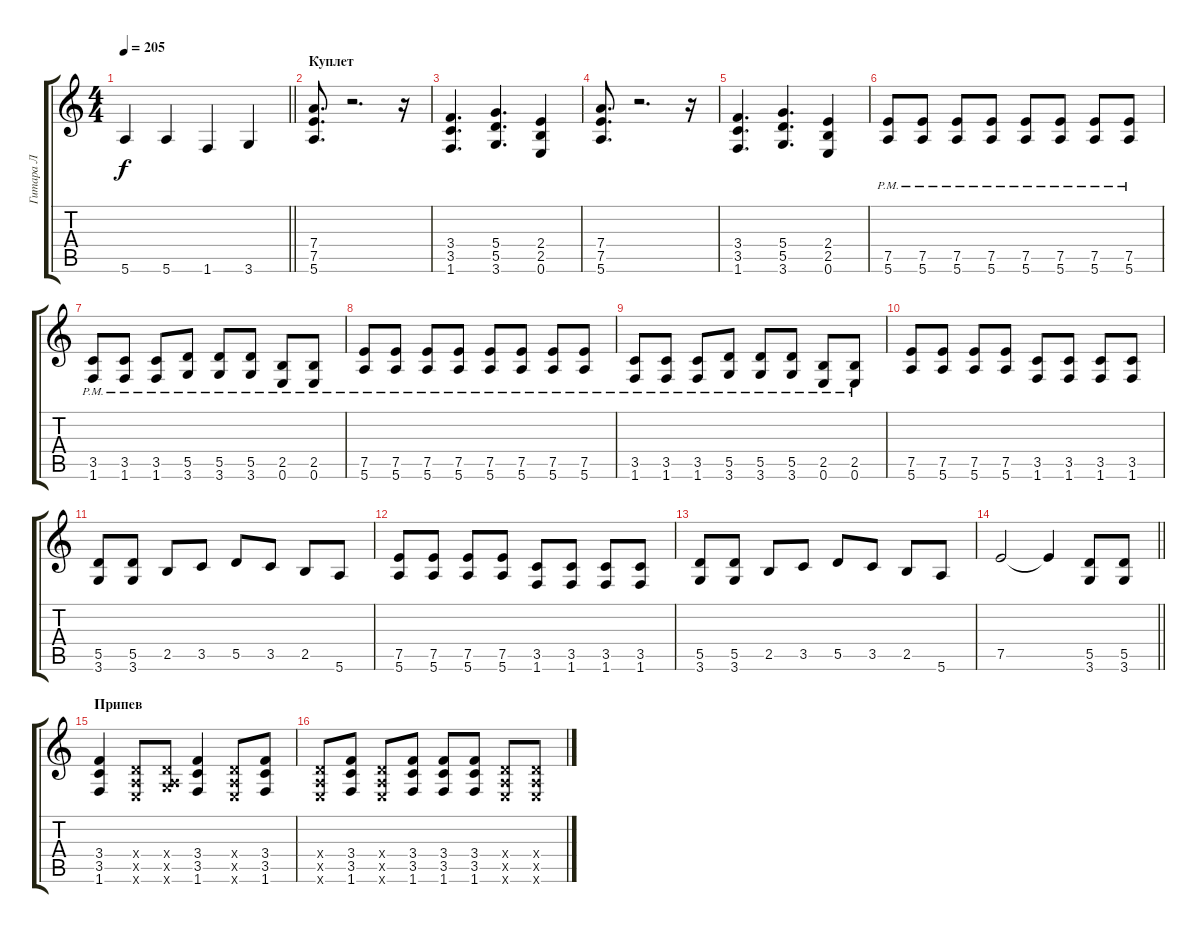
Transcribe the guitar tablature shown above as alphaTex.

\track ("Гитара Л" "Гитара Л") {instrument distortionguitar}
\staff {score tabs}
\tuning (E4 B3 G3 D3 A2 E2) {hide}
\ts (4 4)
\tempo 205
\clef g2
\barLineRight lightlight
\ks c
5.6.4{dy f} 5.6.4 1.6.4 3.6.4 |
\section ("" "Куплет")
(7.4 7.5 5.6).8{d} r.2{d} r.16 |
(3.4 3.5 1.6).4{d} (5.4 5.5 3.6).4{d} (2.4 2.5 0.6).4 |
(7.4 7.5 5.6).8{d} r.2{d} r.16 |
(3.4 3.5 1.6).4{d} (5.4 5.5 3.6).4{d} (2.4 2.5 0.6).4 |
(7.5{pm} 5.6{pm}).8 (7.5{pm} 5.6{pm}).8 (7.5{pm} 5.6{pm}).8 (7.5{pm} 5.6{pm}).8 (7.5{pm} 5.6{pm}).8 (7.5{pm} 5.6{pm}).8 (7.5{pm} 5.6{pm}).8 (7.5{pm} 5.6{pm}).8 |
(3.5{pm} 1.6{pm}).8 (3.5{pm} 1.6{pm}).8 (3.5{pm} 1.6{pm}).8 (5.5{pm} 3.6{pm}).8 (5.5{pm} 3.6{pm}).8 (5.5{pm} 3.6{pm}).8 (2.5{pm} 0.6{pm}).8 (2.5{pm} 0.6{pm}).8 |
(7.5{pm} 5.6{pm}).8 (7.5{pm} 5.6{pm}).8 (7.5{pm} 5.6{pm}).8 (7.5{pm} 5.6{pm}).8 (7.5{pm} 5.6{pm}).8 (7.5{pm} 5.6{pm}).8 (7.5{pm} 5.6{pm}).8 (7.5{pm} 5.6{pm}).8 |
(3.5{pm} 1.6{pm}).8 (3.5{pm} 1.6{pm}).8 (3.5{pm} 1.6{pm}).8 (5.5{pm} 3.6{pm}).8 (5.5{pm} 3.6{pm}).8 (5.5{pm} 3.6{pm}).8 (2.5{pm} 0.6{pm}).8 (2.5{pm} 0.6{pm}).8 |
(7.5 5.6).8 (7.5 5.6).8 (7.5 5.6).8 (7.5 5.6).8 (3.5 1.6).8 (3.5 1.6).8 (3.5 1.6).8 (3.5 1.6).8 |
(5.5 3.6).8 (5.5 3.6).8 2.5.8 3.5.8 5.5.8 3.5.8 2.5.8 5.6.8 |
(7.5 5.6).8 (7.5 5.6).8 (7.5 5.6).8 (7.5 5.6).8 (3.5 1.6).8 (3.5 1.6).8 (3.5 1.6).8 (3.5 1.6).8 |
(5.5 3.6).8 (5.5 3.6).8 2.5.8 3.5.8 5.5.8 3.5.8 2.5.8 5.6.8 |
\barLineRight lightlight
7.5.2 7.5{t}.4 (5.5 3.6).8 (5.5 3.6).8 |
\section ("" "Припев")
(3.4 3.5 1.6).4 (0.4{x} 0.5{x} 0.6{x}).8 (0.4{x} 0.5{x} 3.6{x}).8 (3.4 3.5 1.6).4 (0.4{x} 0.5{x} 0.6{x}).8 (3.4 3.5 1.6).8 |
(0.4{x} 0.5{x} 0.6{x}).8 (3.4 3.5 1.6).8 (0.4{x} 0.5{x} 0.6{x}).8 (3.4 3.5 1.6).8 (3.4 3.5 1.6).8 (3.4 3.5 1.6).8 (0.4{x} 0.5{x} 0.6{x}).8 (0.4{x} 0.5{x} 0.6{x}).8
